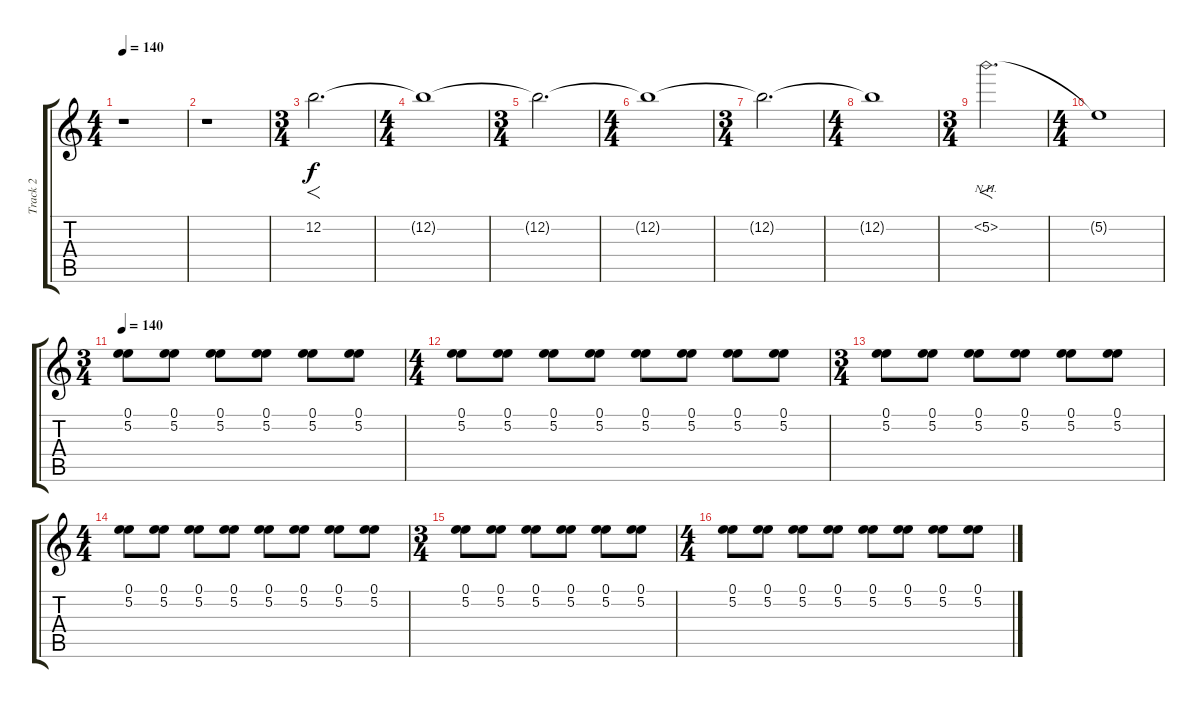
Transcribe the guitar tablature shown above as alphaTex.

\track ("Track 2" "Track 2") {instrument distortionguitar}
\staff {score tabs}
\tuning (E4 B3 G3 D3 A2 E2) {hide}
\ts (4 4)
\tempo 140
\clef g2
\ks c
r.1{dy f instrument distortionguitar} |
r.1 |
\ts (3 4)
12.2.2{f d} |
\ts (4 4)
12.2{t}.1 |
\ts (3 4)
12.2{t}.2{d} |
\ts (4 4)
12.2{t}.1 |
\ts (3 4)
12.2{t}.2{d} |
\ts (4 4)
12.2{t}.1 |
\ts (3 4)
5.2{nh}.2{f d} |
\ts (4 4)
5.2{t}.1 |
\ts (3 4)
\tempo 140
(0.1 5.2).8 (0.1 5.2).8 (0.1 5.2).8 (0.1 5.2).8 (0.1 5.2).8 (0.1 5.2).8 |
\ts (4 4)
(0.1 5.2).8 (0.1 5.2).8 (0.1 5.2).8 (0.1 5.2).8 (0.1 5.2).8 (0.1 5.2).8 (0.1 5.2).8 (0.1 5.2).8 |
\ts (3 4)
(0.1 5.2).8 (0.1 5.2).8 (0.1 5.2).8 (0.1 5.2).8 (0.1 5.2).8 (0.1 5.2).8 |
\ts (4 4)
(0.1 5.2).8 (0.1 5.2).8 (0.1 5.2).8 (0.1 5.2).8 (0.1 5.2).8 (0.1 5.2).8 (0.1 5.2).8 (0.1 5.2).8 |
\ts (3 4)
(0.1 5.2).8 (0.1 5.2).8 (0.1 5.2).8 (0.1 5.2).8 (0.1 5.2).8 (0.1 5.2).8 |
\ts (4 4)
(0.1 5.2).8 (0.1 5.2).8 (0.1 5.2).8 (0.1 5.2).8 (0.1 5.2).8 (0.1 5.2).8 (0.1 5.2).8 (0.1 5.2).8
